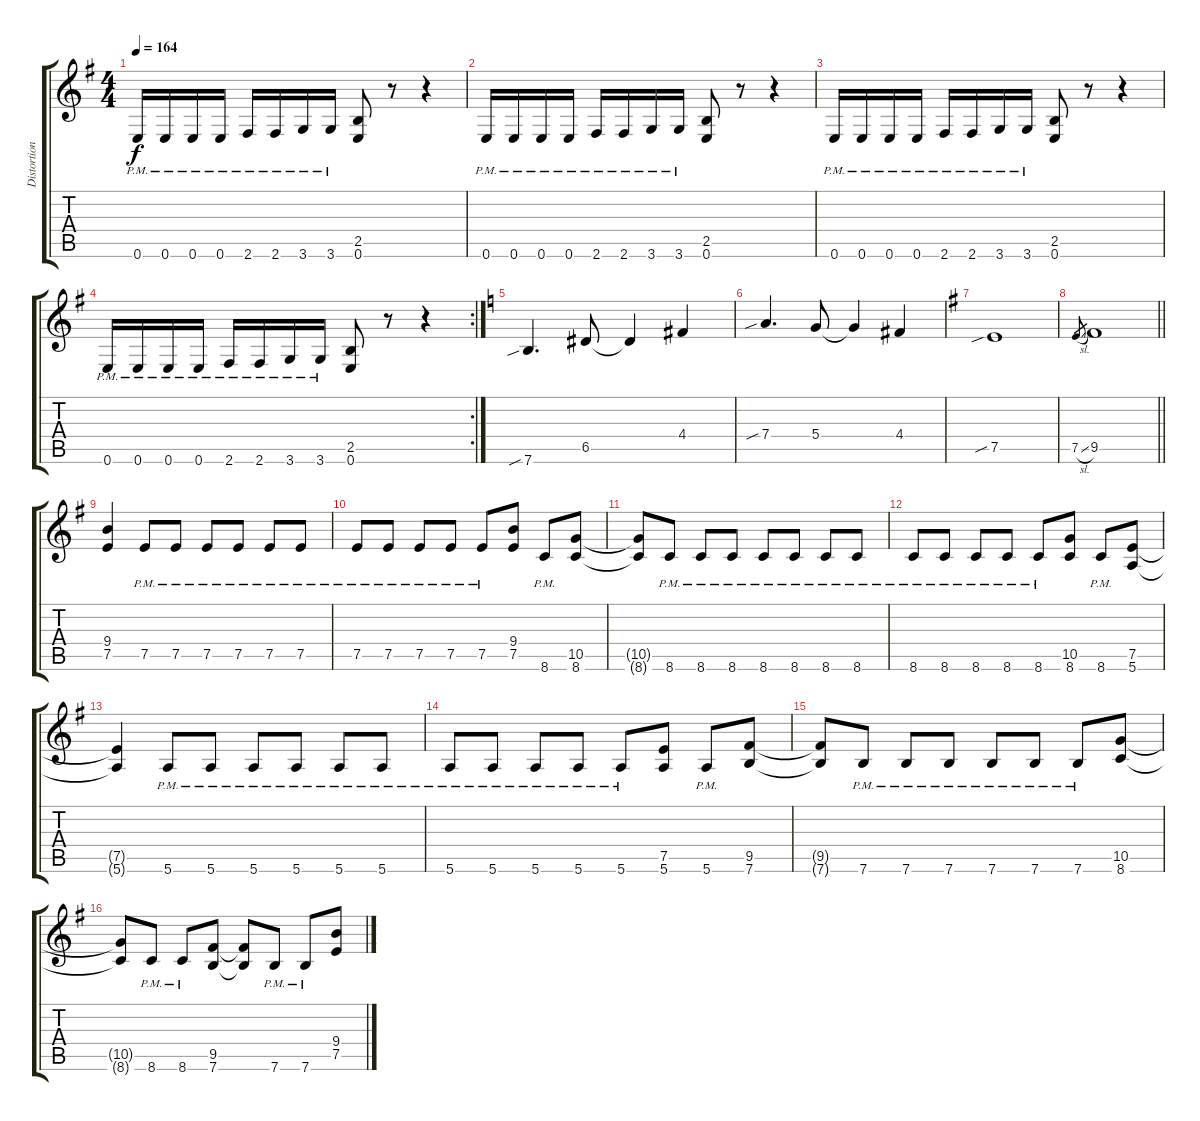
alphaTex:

\track ("Distortion Guitar" "Distortion") {instrument distortionguitar}
\staff {score tabs}
\tuning (E4 B3 G3 D3 A2 E2) {hide}
\ts (4 4)
\tempo 164
\clef g2
\ks g
0.6{pm}.16{dy f} 0.6{pm}.16 0.6{pm}.16 0.6{pm}.16 2.6{pm}.16 2.6{pm}.16 3.6{pm}.16 3.6{pm}.16 (2.5 0.6).8 r.8 r.4 |
0.6{pm}.16 0.6{pm}.16 0.6{pm}.16 0.6{pm}.16 2.6{pm}.16 2.6{pm}.16 3.6{pm}.16 3.6{pm}.16 (2.5 0.6).8 r.8 r.4 |
0.6{pm}.16 0.6{pm}.16 0.6{pm}.16 0.6{pm}.16 2.6{pm}.16 2.6{pm}.16 3.6{pm}.16 3.6{pm}.16 (2.5 0.6).8 r.8 r.4 |
\rc 2
0.6{pm}.16 0.6{pm}.16 0.6{pm}.16 0.6{pm}.16 2.6{pm}.16 2.6{pm}.16 3.6{pm}.16 3.6{pm}.16 (2.5 0.6).8 r.8 r.4 |
\ks c
7.6{sib}.4{d} 6.5.8 6.5{t}.4 4.4.4 |
7.4{sib}.4{d} 5.4.8 5.4{t}.4 4.4.4 |
\ks g
7.5{sib}.1 |
\barLineRight lightlight
7.5{sl}.8{gr} 9.5.1 |
(9.4 7.5).4 7.5{pm}.8 7.5{pm}.8 7.5{pm}.8 7.5{pm}.8 7.5{pm}.8 7.5{pm}.8 |
7.5{pm}.8 7.5{pm}.8 7.5{pm}.8 7.5{pm}.8 7.5{pm}.8 (9.4 7.5).8 8.6{pm}.8 (10.5 8.6).8 |
(10.5{t} 8.6{t}).8 8.6{pm}.8 8.6{pm}.8 8.6{pm}.8 8.6{pm}.8 8.6{pm}.8 8.6{pm}.8 8.6{pm}.8 |
8.6{pm}.8 8.6{pm}.8 8.6{pm}.8 8.6{pm}.8 8.6{pm}.8 (10.5 8.6).8 8.6{pm}.8 (7.5 5.6).8 |
(7.5{t} 5.6{t}).4 5.6{pm}.8 5.6{pm}.8 5.6{pm}.8 5.6{pm}.8 5.6{pm}.8 5.6{pm}.8 |
5.6{pm}.8 5.6{pm}.8 5.6{pm}.8 5.6{pm}.8 5.6{pm}.8 (7.5 5.6).8 5.6{pm}.8 (9.5 7.6).8 |
(9.5{t} 7.6{t}).8 7.6{pm}.8 7.6{pm}.8 7.6{pm}.8 7.6{pm}.8 7.6{pm}.8 7.6{pm}.8 (10.5 8.6).8 |
(10.5{t} 8.6{t}).8 8.6{pm}.8 8.6{pm}.8 (9.5 7.6).8 (9.5{t} 7.6{t}).8 7.6{pm}.8 7.6{pm}.8 (9.4 7.5).8
